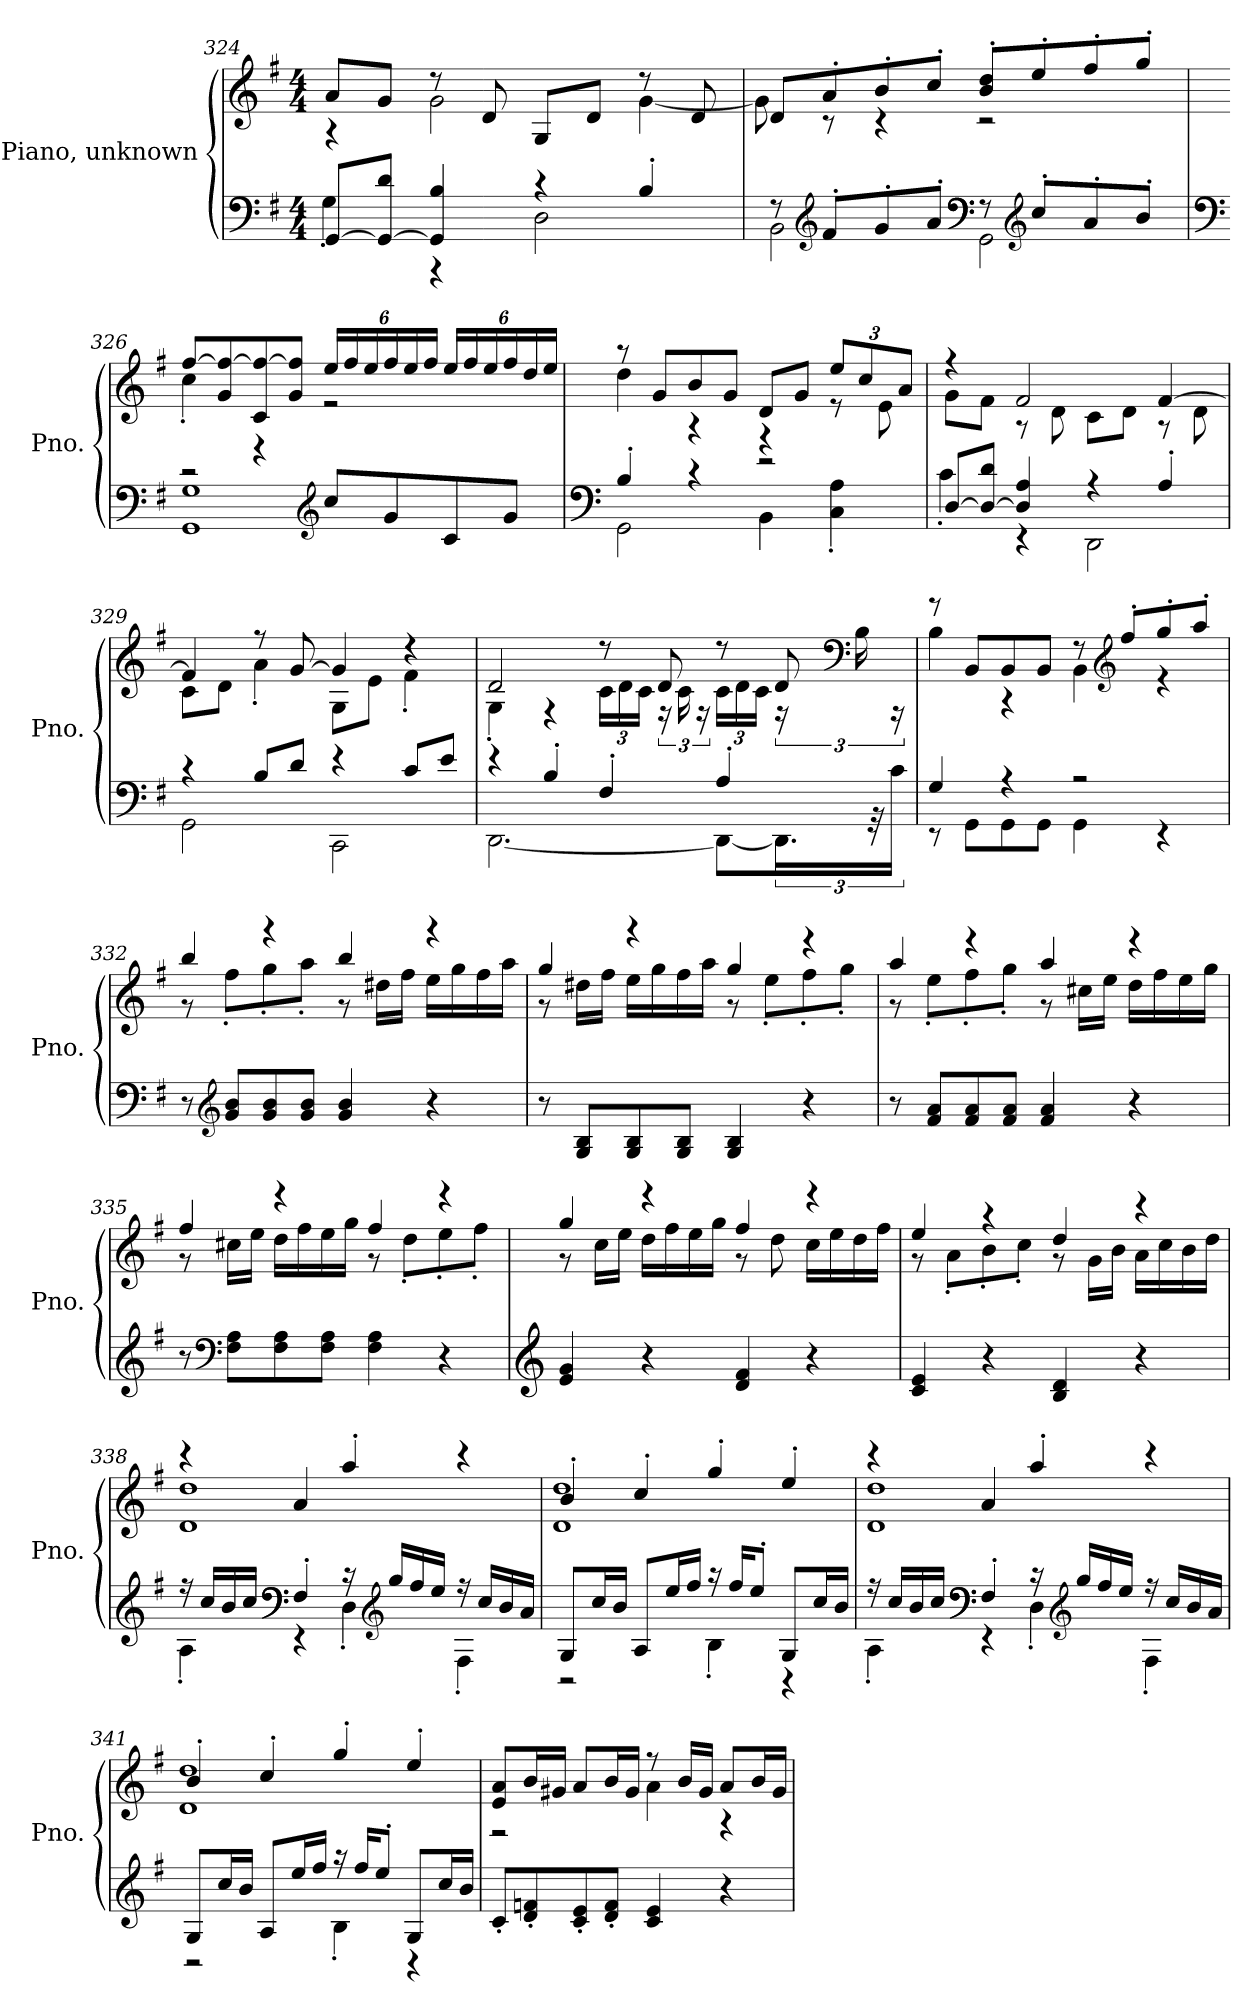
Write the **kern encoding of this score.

**kern	**kern
*part1	*part1
*staff2	*staff1
*I"Piano, unknown	*
*I'Pno.	*
*clefF4	*clefG2
*k[f#]	*k[f#]
*M4/4	*M4/4
=324	=324
*^	*^
[8GG/L	4G'\	8a/L	4r
8GG/_ 8d/J	.	8g/J	.
4GG/] 4B/	4r	8r	2g\
.	.	8d/	.
4r	2D\	8G/L	.
.	.	8d/J	.
4B'/	.	8r	[4g\
.	.	8d/	.
!!LO:PB:g=z	!!
=325	=325	=325	=325
8r	2BB\	8d/L	8g\]
*clefG2	*	*	*
8f#'/L	.	8a'/	8r
8g'/	.	8b'/	4r
8a'/J	.	8cc'/J	.
*clefF4	*	*	*
8r	2GG\	8b/' 8dd/'L	2r
*clefG2	*	*	*
8cc'/L	.	8ee'/	.
8a'/	.	8ff#'/	.
8b'/J	.	8gg'/J	.
=326	=326	=326	=326
*clefF4	*	*	*
2r	1GG 1G	[8ff#/L	4cc'\
.	.	8g/ 8ff#/_	.
.	.	8c/ 8ff#/_	4r
.	.	8g/ 8ff#/]J	.
*clefG2	*	*	*
*	*	*Xbrackettup	*
8cc/L	.	24ee/LL	2r
.	.	24ff#/	.
.	.	24ee/	.
8g/	.	24ff#/	.
.	.	24ee/	.
.	.	24ff#/JJ	.
8c/	.	24ee/LL	.
.	.	24ff#/	.
.	.	24ee/	.
8g/J	.	24ff#/	.
.	.	24dd/	.
.	.	24ee/JJ	.
=327	=327	=327	=327
*clefF4	*	*	*
4B'/	2GG\	8r	4dd\
.	.	8g/L	.
4r	.	8b/	4r
.	.	8g/J	.
2r	4BB\	8d/L	4r
.	.	8g/J	.
.	4C\' 4A\'	12ee/L	8r
.	.	12cc/	.
.	.	.	8e\
.	.	12a/J	.
!!LO:LB:g=z	!!
=328	=328	=328	=328
[8D/L	4c'\	4r	8g\L
8D/_ 8d/J	.	.	8f#\J
4D/] 4A/	4r	2f#/	8r
.	.	.	8d\
4r	2DD\	.	8c\L
.	.	.	8d\J
4A'/	.	[4f#/	8r
.	.	.	8d\
=329	=329	=329	=329
4r	2GG\	4f#/]	8c\L
.	.	.	8d\J
8B/L	.	8r	4a'\
8d/J	.	[8g/	.
4r	2CC\	4g/]	8G\L
.	.	.	8e\J
8c/L	.	4r	4f#'\
8e/J	.	.	.
=330	=330	=330	=330
4r	[2.DD\	2d/	4G'\
4B'/	.	.	4r
4F#'/	.	8r	24c\LL
.	.	.	24d\
.	.	.	24c\JJ
*	*	*	*brackettup
.	.	8d/	24r
.	.	.	24c\
.	.	.	24r
*	*	*	*Xbrackettup
4A'/	8DD\L_	8r	24c\LL
.	.	.	24d\
.	.	.	24c\JJ
*	*	*	*brackettup
.	24.DD\Jk]	8d/	24r
*	*	*clefF4	*
.	.	.	24B\
.	48r	.	.
.	24c\	.	24r
!!LO:LB:g=z	!!
=331	=331	=331	=331
4G/	8r	8r	4B\
.	8GG\L	8BB/L	.
4r	8GG\	8BB/	4r
.	8GG\J	8BB/J	.
2r	4GG\	8r	4BB\
*	*	*clefG2	*
.	.	8ff#'/L	.
.	4r	8gg'/	4r
.	.	8aa'/J	.
*v	*v	*	*
=332	=332	=332
8r	4bb/	8r
*clefG2	*	*
8g/ 8b/L	.	8ff#'\L
8g/ 8b/	4r	8gg'\
8g/ 8b/J	.	8aa'\J
4g/ 4b/	4bb/	8r
.	.	16dd#X\LL
.	.	16ff#\JJ
4r	4r	16ee\LL
.	.	16gg\
.	.	16ff#\
.	.	16aa\JJ
=333	=333	=333
8r	4gg/	8r
8G/ 8B/L	.	16dd#X\LL
.	.	16ff#\JJ
8G/ 8B/	4r	16ee\LL
.	.	16gg\
8G/ 8B/J	.	16ff#\
.	.	16aa\JJ
4G/ 4B/	4gg/	8r
.	.	8ee'\L
4r	4r	8ff#'\
.	.	8gg'\J
!!LO:LB:g=z	!!
=334	=334	=334
8r	4aa/	8r
8f#/ 8a/L	.	8ee'\L
8f#/ 8a/	4r	8ff#'\
8f#/ 8a/J	.	8gg'\J
4f#/ 4a/	4aa/	8r
.	.	16cc#X\LL
.	.	16ee\JJ
4r	4r	16dd\LL
.	.	16ff#\
.	.	16ee\
.	.	16gg\JJ
=335	=335	=335
8r	4ff#/	8r
*clefF4	*	*
8F#\ 8A\L	.	16cc#X\LL
.	.	16ee\JJ
8F#\ 8A\	4r	16dd\LL
.	.	16ff#\
8F#\ 8A\J	.	16ee\
.	.	16gg\JJ
4F#\ 4A\	4ff#/	8r
.	.	8dd'\L
4r	4r	8ee'\
.	.	8ff#'\J
=336	=336	=336
*clefG2	*	*
4e/ 4g/	4gg/	8r
.	.	16cc\LL
.	.	16ee\JJ
4r	4r	16dd\LL
.	.	16ff#\
.	.	16ee\
.	.	16gg\JJ
4d/ 4f#/	4ff#/	8r
.	.	8dd\
4r	4r	16cc\LL
.	.	16ee\
.	.	16dd\
.	.	16ff#\JJ
!!LO:LB:g=z	!!
=337	=337	=337
4c/ 4e/	4ee/	8r
.	.	8a'\L
4r	4r	8b'\
.	.	8cc'\J
4B/ 4d/	4dd/	8r
.	.	16g\LL
.	.	16b\JJ
4r	4r	16a\LL
.	.	16cc\
.	.	16b\
.	.	16dd\JJ
=338	=338	=338
*^	*	*
16r	4A'\	4r	1d 1dd
16cc/LL	.	.	.
16b/	.	.	.
16cc/JJ	.	.	.
*clefF4	*	*	*
4F#'/	4r	4a/	.
16r	4D'\	4aa'/	.
*clefG2	*	*	*
16gg/LL	.	.	.
16ff#/	.	.	.
16ee/JJ	.	.	.
16r	4F#'\	4r	.
16cc/LL	.	.	.
16b/	.	.	.
16a/JJ	.	.	.
=339	=339	=339	=339
8G/L	2r	4b'/	1d 1dd
16cc/L	.	.	.
16b/JJ	.	.	.
8A/L	.	4cc'/	.
16ee/L	.	.	.
16ff#/JJ	.	.	.
16r	4B'\	4gg'/	.
16ff#/KL	.	.	.
8ee'/J	.	.	.
8G/L	4r	4ee'/	.
16cc/L	.	.	.
16b/JJ	.	.	.
!!LO:LB:g=z	!!
=340	=340	=340	=340
16r	4A'\	4r	1d 1dd
16cc/LL	.	.	.
16b/	.	.	.
16cc/JJ	.	.	.
*clefF4	*	*	*
4F#'/	4r	4a/	.
16r	4D'\	4aa'/	.
*clefG2	*	*	*
16gg/LL	.	.	.
16ff#/	.	.	.
16ee/JJ	.	.	.
16r	4F#'\	4r	.
16cc/LL	.	.	.
16b/	.	.	.
16a/JJ	.	.	.
=341	=341	=341	=341
8G/L	2r	4b'/	1d 1dd
16cc/L	.	.	.
16b/JJ	.	.	.
8A/L	.	4cc'/	.
16ee/L	.	.	.
16ff#/JJ	.	.	.
16r	4B'\	4gg'/	.
16ff#/KL	.	.	.
8ee'/J	.	.	.
8G/L	4r	4ee'/	.
16cc/L	.	.	.
16b/JJ	.	.	.
*v	*v	*	*
=342	=342	=342
8c'/L	8e/ 8a/L	2r
8d/' 8fn/'	16b/L	.
.	16g#X/JJ	.
8c/' 8e/'	8a/L	.
8d/' 8f/'J	16b/L	.
.	16g#/JJ	.
4c/ 4e/	8r	4a\
.	16b/LL	.
.	16g#/JJ	.
4r	8a/L	4r
.	16b/L	.
.	16g#/JJ	.
*	*v	*v
=	=
*-	*-
